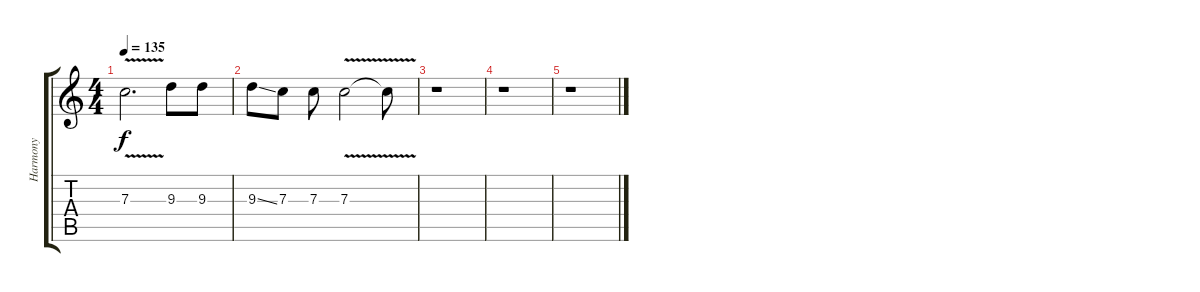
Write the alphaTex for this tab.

\track ("Harmony" "Harmony") {instrument distortionguitar}
\staff {score tabs}
\tuning (D4 A3 F3 C3 G2 C2) {hide}
\ts (4 4)
\tempo 135
\clef g2
\ks c
7.3{v t}.2{d dy f} 9.3.8 9.3.8 |
9.3{ss}.8 7.3.8 7.3.8 7.3{v}.2 7.3{t}.8 |
r.1 |
r.1 |
r.1
